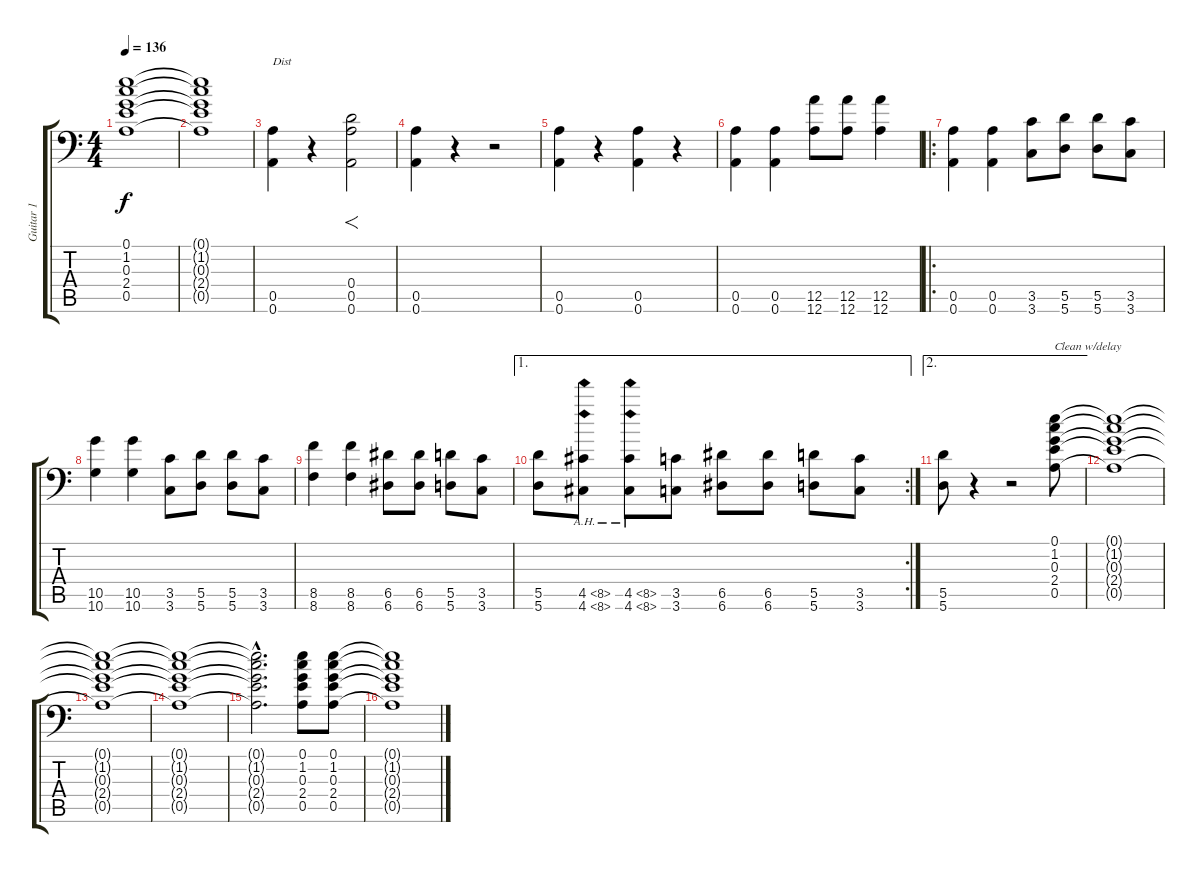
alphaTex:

\track ("Guitar 1" "Guitar 1") {instrument distortionguitar}
\staff {score tabs}
\tuning (E4 B3 G3 D3 A2 A1) {hide}
\ts (4 4)
\tempo 136
\clef f4
\ks c
(0.1{t} 1.2{t} 0.3{t} 2.4{t} 0.5{t}).1{dy f} |
(0.1{t} 1.2{t} 0.3{t} 2.4{t} 0.5{t}).1 |
(0.5 0.6).4{txt "Dist" instrument distortionguitar} r.4 (0.4 0.5 0.6).2{f} |
(0.5 0.6).4 r.4 r.2 |
(0.5 0.6).4 r.4 (0.5 0.6).4 r.4 |
(0.5 0.6).4 (0.5 0.6).4 (12.5 12.6).8 (12.5 12.6).8 (12.5 12.6).4 |
\ro
(0.5 0.6).4 (0.5 0.6).4 (3.5 3.6).8 (5.5 5.6).8 (5.5 5.6).8 (3.5 3.6).8 |
(10.5 10.6).4 (10.5 10.6).4 (3.5 3.6).8 (5.5 5.6).8 (5.5 5.6).8 (3.5 3.6).8 |
(8.5 8.6).4 (8.5 8.6).4 (6.5 6.6).8 (6.5 6.6).8 (5.5 5.6).8 (3.5 3.6).8 |
\ae 1
\rc 2
(5.5 5.6).8 (4.5{ah 4} 4.6{ah 4}).8 (4.5{ah 4} 4.6{ah 4}).8 (3.5 3.6).8 (6.5 6.6).8 (6.5 6.6).8 (5.5 5.6).8 (3.5 3.6).8 |
\ae 2
(5.5 5.6).8 r.4 r.2 (0.1 1.2 0.3 2.4 0.5).8{txt "Clean w/delay" instrument acousticguitarsteel} |
(0.1{t} 1.2{t} 0.3{t} 2.4{t} 0.5{t}).1 |
(0.1{t} 1.2{t} 0.3{t} 2.4{t} 0.5{t}).1 |
(0.1{t} 1.2{t} 0.3{t} 2.4{t} 0.5{t}).1 |
(0.1{hac t} 1.2{hac t} 0.3{hac t} 2.4{hac t} 0.5{hac t}).2{d} (0.1 1.2 0.3 2.4 0.5).8 (0.1 1.2 0.3 2.4 0.5).8 |
(0.1{t} 1.2{t} 0.3{t} 2.4{t} 0.5{t}).1
